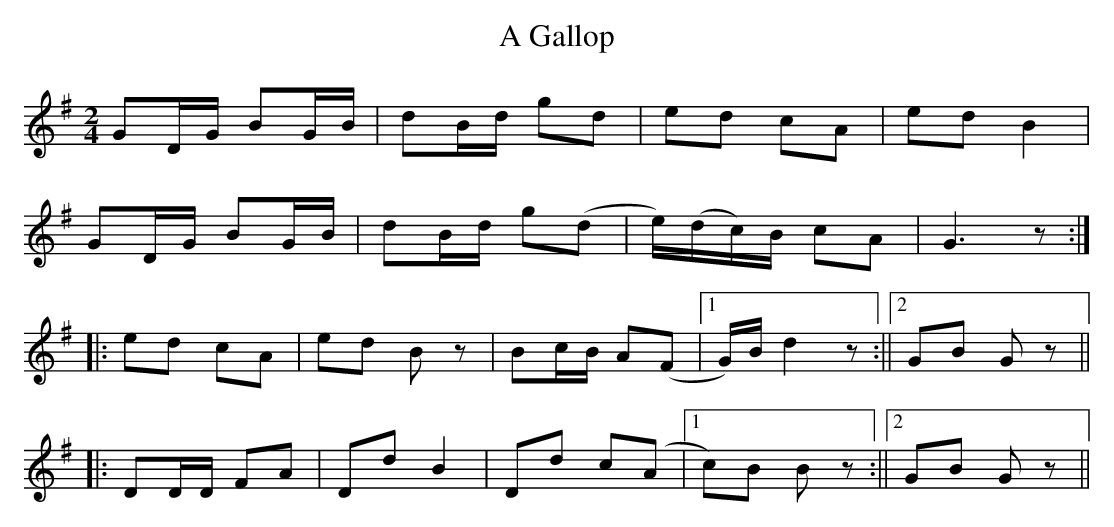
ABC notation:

X:1
T:Gallop, A
M:2/4
L:1/8
K:G
GD/G/ BG/B/|dB/d/ gd|ed cA|ed B2|
GD/G/ BG/B/|dB/d/ g(d|e/)(d/c/)B/ cA|G3z:||:
ed cA|ed Bz|Bc/B/ A(F|[1 G/)B/ d2z:||[2 GB Gz||:
DD/D/ FA|Dd B2|Dd c(A|[1 c)B Bz:||[2 GB Gz||
